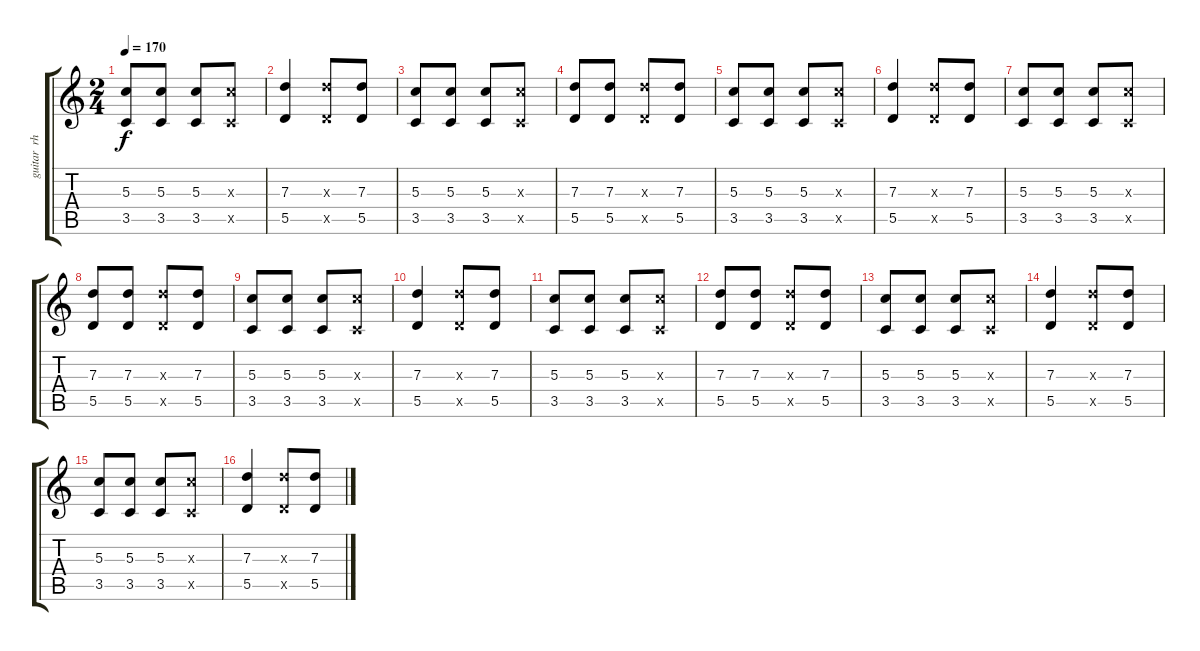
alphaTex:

\track ("guitar  rhythm  two" "guitar  rh") {instrument distortionguitar}
\staff {score tabs}
\tuning (E4 B3 G3 D3 A2 E2) {hide}
\ts (2 4)
\tempo 170
\clef g2
\ks c
(5.3 3.5).8{dy f} (5.3 3.5).8 (5.3 3.5).8 (5.3{x} 3.5{x}).8 |
(7.3 5.5).4 (7.3{x} 5.5{x}).8 (7.3 5.5).8 |
(5.3 3.5).8 (5.3 3.5).8 (5.3 3.5).8 (5.3{x} 3.5{x}).8 |
(7.3 5.5).8 (7.3 5.5).8 (7.3{x} 5.5{x}).8 (7.3 5.5).8 |
(5.3 3.5).8 (5.3 3.5).8 (5.3 3.5).8 (5.3{x} 3.5{x}).8 |
(7.3 5.5).4 (7.3{x} 5.5{x}).8 (7.3 5.5).8 |
(5.3 3.5).8 (5.3 3.5).8 (5.3 3.5).8 (5.3{x} 3.5{x}).8 |
(7.3 5.5).8 (7.3 5.5).8 (7.3{x} 5.5{x}).8 (7.3 5.5).8 |
(5.3 3.5).8 (5.3 3.5).8 (5.3 3.5).8 (5.3{x} 3.5{x}).8 |
(7.3 5.5).4 (7.3{x} 5.5{x}).8 (7.3 5.5).8 |
(5.3 3.5).8 (5.3 3.5).8 (5.3 3.5).8 (5.3{x} 3.5{x}).8 |
(7.3 5.5).8 (7.3 5.5).8 (7.3{x} 5.5{x}).8 (7.3 5.5).8 |
(5.3 3.5).8 (5.3 3.5).8 (5.3 3.5).8 (5.3{x} 3.5{x}).8 |
(7.3 5.5).4 (7.3{x} 5.5{x}).8 (7.3 5.5).8 |
(5.3 3.5).8 (5.3 3.5).8 (5.3 3.5).8 (5.3{x} 3.5{x}).8 |
(7.3 5.5).4 (7.3{x} 5.5{x}).8 (7.3 5.5).8
